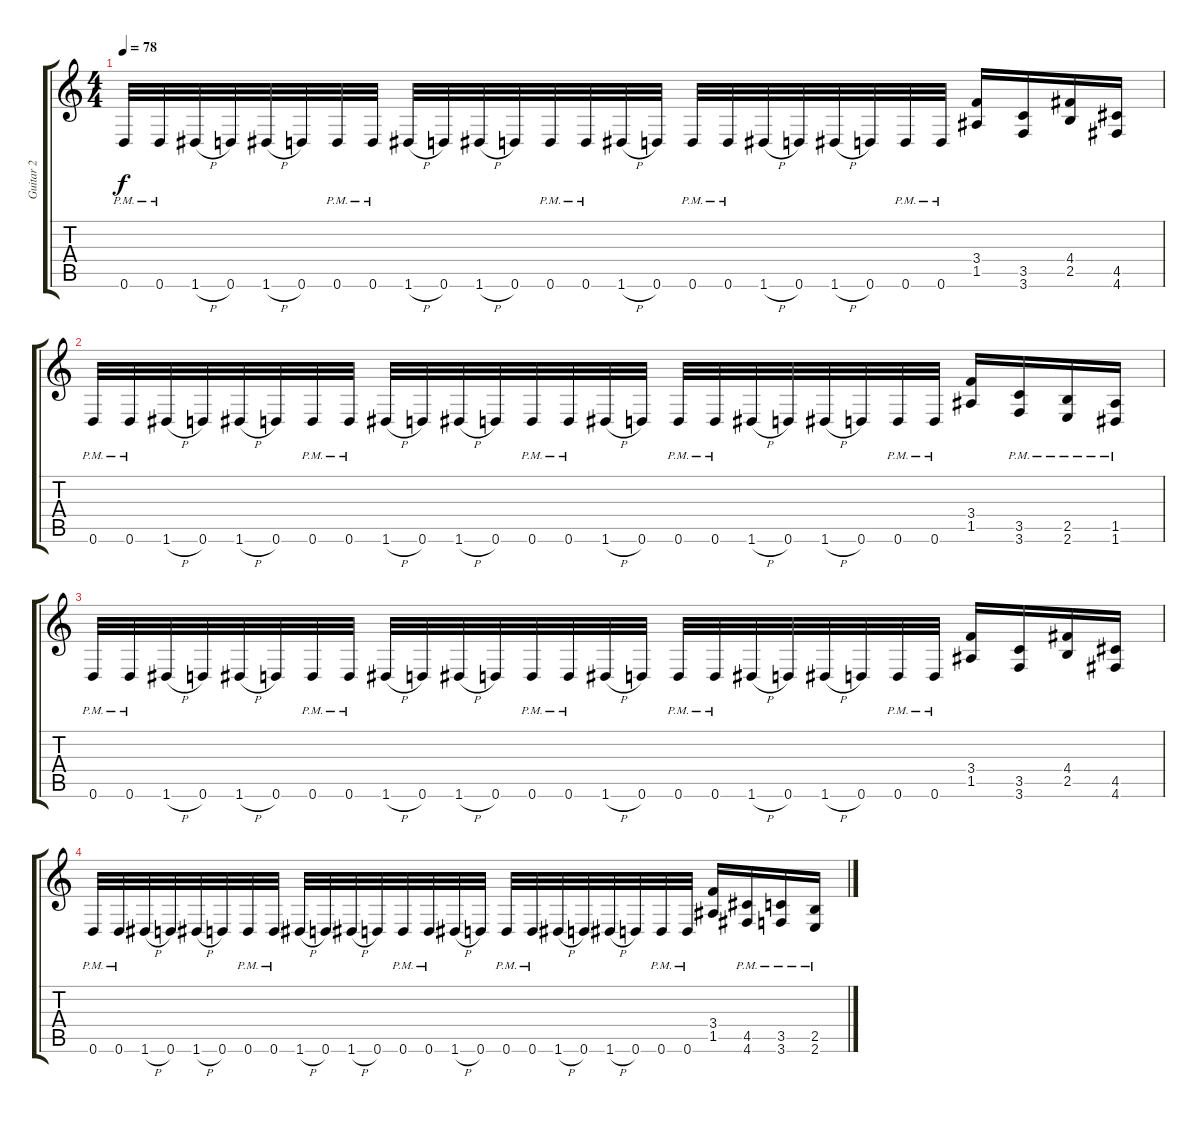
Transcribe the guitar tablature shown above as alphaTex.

\track ("Guitar 2" "Guitar 2") {instrument distortionguitar}
\staff {score tabs}
\tuning (E4 B3 G3 D3 A2 D2) {hide}
\ts (4 4)
\tempo 78
\clef g2
\ks c
0.6{pm}.32{dy f} 0.6{pm}.32 1.6{h}.32 0.6.32 1.6{h}.32 0.6.32 0.6{pm}.32 0.6{pm}.32 1.6{h}.32 0.6.32 1.6{h}.32 0.6.32 0.6{pm}.32 0.6{pm}.32 1.6{h}.32 0.6.32 0.6{pm}.32 0.6{pm}.32 1.6{h}.32 0.6.32 1.6{h}.32 0.6.32 0.6{pm}.32 0.6{pm}.32 (3.4 1.5).16 (3.5 3.6).16 (4.4 2.5).16 (4.5 4.6).16 |
0.6{pm}.32 0.6{pm}.32 1.6{h}.32 0.6.32 1.6{h}.32 0.6.32 0.6{pm}.32 0.6{pm}.32 1.6{h}.32 0.6.32 1.6{h}.32 0.6.32 0.6{pm}.32 0.6{pm}.32 1.6{h}.32 0.6.32 0.6{pm}.32 0.6{pm}.32 1.6{h}.32 0.6.32 1.6{h}.32 0.6.32 0.6{pm}.32 0.6{pm}.32 (3.4 1.5).16 (3.5 3.6{pm}).16 (2.5 2.6{pm}).16 (1.5 1.6{pm}).16 |
0.6{pm}.32 0.6{pm}.32 1.6{h}.32 0.6.32 1.6{h}.32 0.6.32 0.6{pm}.32 0.6{pm}.32 1.6{h}.32 0.6.32 1.6{h}.32 0.6.32 0.6{pm}.32 0.6{pm}.32 1.6{h}.32 0.6.32 0.6{pm}.32 0.6{pm}.32 1.6{h}.32 0.6.32 1.6{h}.32 0.6.32 0.6{pm}.32 0.6{pm}.32 (3.4 1.5).16 (3.5 3.6).16 (4.4 2.5).16 (4.5 4.6).16 |
0.6{pm}.32 0.6{pm}.32 1.6{h}.32 0.6.32 1.6{h}.32 0.6.32 0.6{pm}.32 0.6{pm}.32 1.6{h}.32 0.6.32 1.6{h}.32 0.6.32 0.6{pm}.32 0.6{pm}.32 1.6{h}.32 0.6.32 0.6{pm}.32 0.6{pm}.32 1.6{h}.32 0.6.32 1.6{h}.32 0.6.32 0.6{pm}.32 0.6{pm}.32 (3.4 1.5).16 (4.5 4.6{pm}).16 (3.5 3.6{pm}).16 (2.5 2.6{pm}).16
